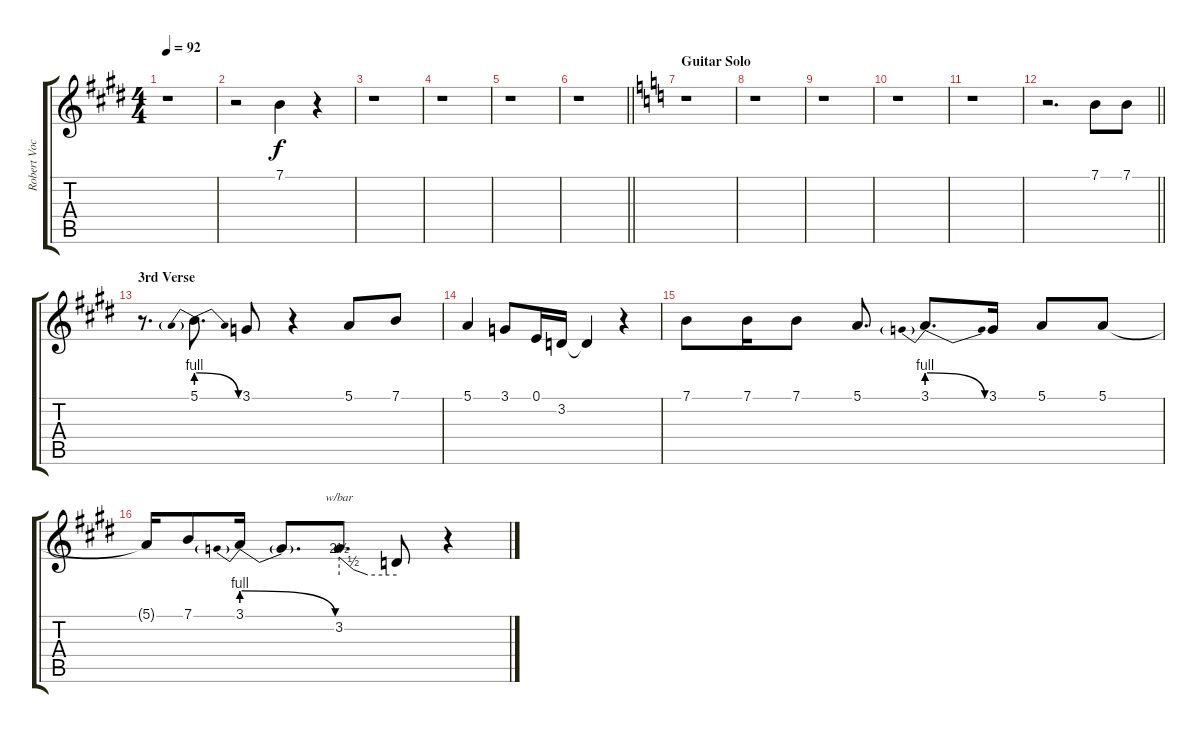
\track ("Robert Vocals" "Robert Voc") {instrument oboe}
\staff {score tabs}
\tuning (E4 B3 G3 D3 A2 E2) {hide}
\ts (4 4)
\tempo 92
\clef g2
\ks e
r.1{dy f} |
r.2 7.1.4 r.4 |
r.1 |
r.1 |
r.1 |
\barLineRight lightlight
r.1 |
\section ("" "Guitar Solo")
\ks c
r.1 |
r.1 |
r.1 |
r.1 |
r.1 |
\barLineRight lightlight
r.2{d} 7.1.8 7.1.8 |
\section ("" "3rd Verse")
\ks e
r.8{d} 5.1{be (prebendrelease 0 4 60 0)}.8{d} 3.1.8 r.4 5.1.8 7.1.8 |
5.1.4 3.1.8 0.1.16 3.2.16 3.2{t}.4 r.4 |
7.1.8 7.1.16 7.1.8 5.1.8{d} 3.1{be (prebendrelease 0 4 60 0)}.8{d} 3.1.16 5.1.8 5.1.8 |
5.1{t}.16 7.1.8 3.1{be (prebendrelease 0 4 60 0)}.16 3.1{t}.8{d} 3.2.8{d tbe (custom default 0 10 15 2 30 0 60 0)} 3.2{t}.8 r.4
